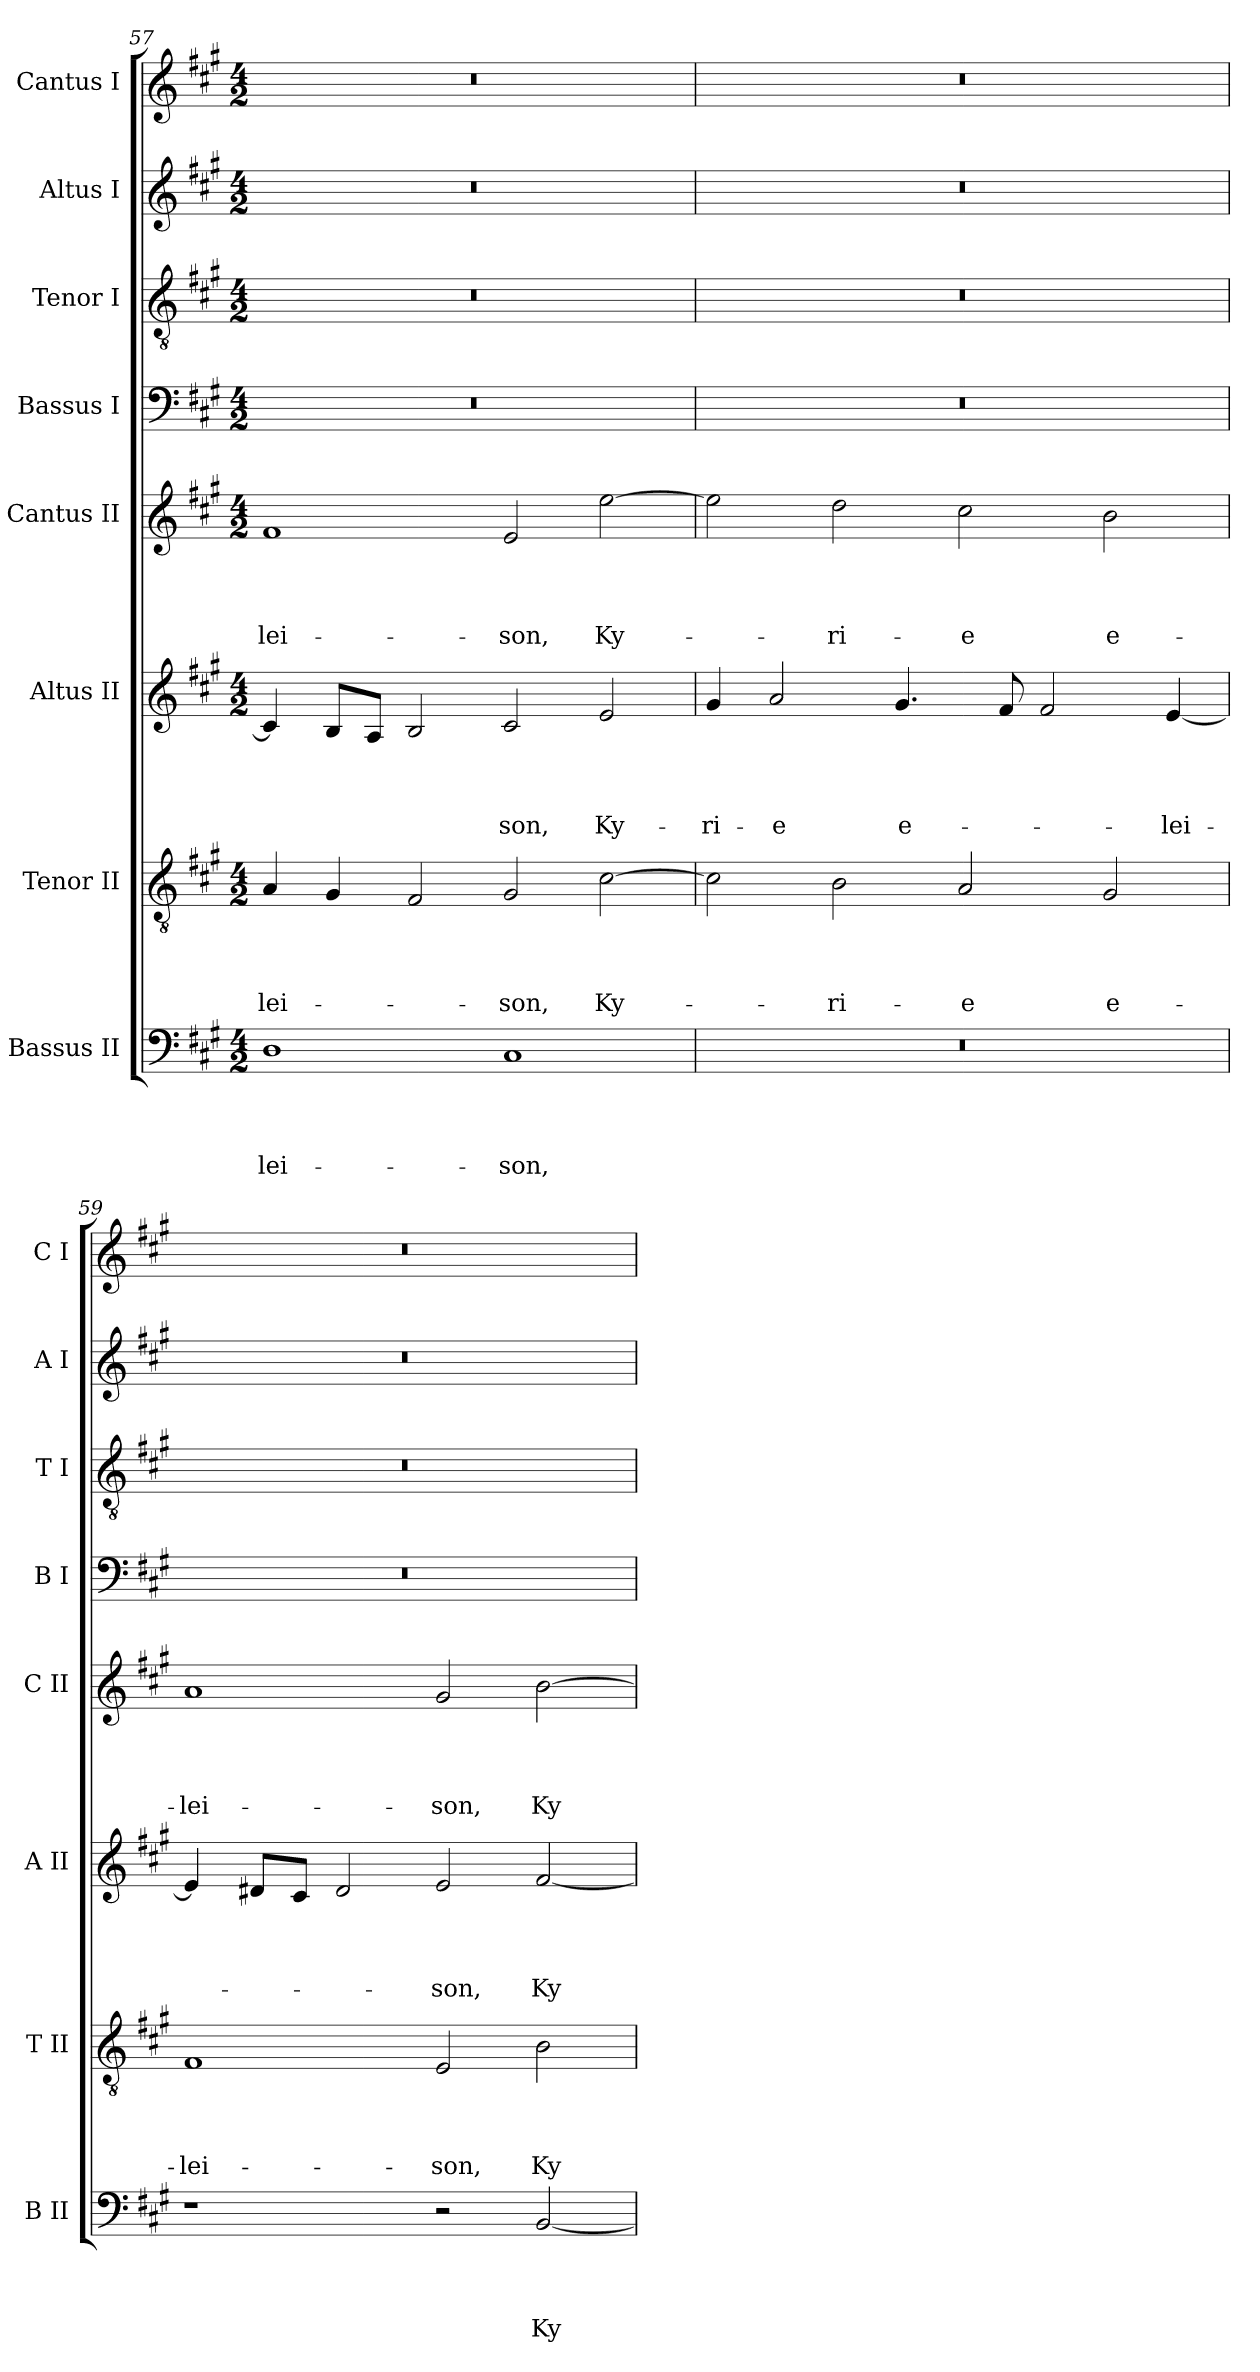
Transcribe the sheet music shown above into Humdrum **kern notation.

**kern	**text	**text	**text	**text	**kern	**text	**text	**text	**text	**kern	**text	**text	**text	**text	**kern	**text	**text	**text	**text	**kern	**kern	**kern	**kern
*part8	*part8	*part8	*part8	*part8	*part7	*part7	*part7	*part7	*part7	*part6	*part6	*part6	*part6	*part6	*part5	*part5	*part5	*part5	*part5	*part4	*part3	*part2	*part1
*staff8	*staff8	*staff8	*staff8	*staff8	*staff7	*staff7	*staff7	*staff7	*staff7	*staff6	*staff6	*staff6	*staff6	*staff6	*staff5	*staff5	*staff5	*staff5	*staff5	*staff4	*staff3	*staff2	*staff1
*I"Bassus II	*	*	*	*	*I"Tenor II	*	*	*	*	*I"Altus II	*	*	*	*	*I"Cantus II	*	*	*	*	*I"Bassus I	*I"Tenor I	*I"Altus I	*I"Cantus I
*I'B II	*	*	*	*	*I'T II	*	*	*	*	*I'A II	*	*	*	*	*I'C II	*	*	*	*	*I'B I	*I'T I	*I'A I	*I'C I
*clefF4	*	*	*	*	*clefGv2	*	*	*	*	*clefG2	*	*	*	*	*clefG2	*	*	*	*	*clefF4	*clefGv2	*clefG2	*clefG2
*k[f#c#g#]	*	*	*	*	*k[f#c#g#]	*	*	*	*	*k[f#c#g#]	*	*	*	*	*k[f#c#g#]	*	*	*	*	*k[f#c#g#]	*k[f#c#g#]	*k[f#c#g#]	*k[f#c#g#]
*A:	*	*	*	*	*A:	*	*	*	*	*A:	*	*	*	*	*A:	*	*	*	*	*A:	*A:	*A:	*A:
*M4/2	*	*	*	*	*M4/2	*	*	*	*	*M4/2	*	*	*	*	*M4/2	*	*	*	*	*M4/2	*M4/2	*M4/2	*M4/2
=57	=57	=57	=57	=57	=57	=57	=57	=57	=57	=57	=57	=57	=57	=57	=57	=57	=57	=57	=57	=57	=57	=57	=57
1D	.	.	.	-lei-	4A/	.	.	.	-lei-	4c#/]	.	.	.	.	1f#	.	.	.	-lei-	0r	0r	0r	0r
.	.	.	.	.	4G#/	.	.	.	.	8B/L	.	.	.	.	.	.	.	.	.	.	.	.	.
.	.	.	.	.	.	.	.	.	.	8A/J	.	.	.	.	.	.	.	.	.	.	.	.	.
.	.	.	.	.	2F#/	.	.	.	.	2B/	.	.	.	.	.	.	.	.	.	.	.	.	.
1C#	.	.	.	-son,	2G#/	.	.	.	-son,	2c#/	.	.	.	-son,	2e/	.	.	.	-son,	.	.	.	.
.	.	.	.	.	[2c#\	.	.	.	Ky-	2e/	.	.	.	Ky-	[2ee\	.	.	.	Ky-	.	.	.	.
!!LO:LB:g=z
=58	=58	=58	=58	=58	=58	=58	=58	=58	=58	=58	=58	=58	=58	=58	=58	=58	=58	=58	=58	=58	=58	=58	=58
0r	.	.	.	.	2c#\]	.	.	.	.	4g#/	.	.	.	-ri-	2ee\]	.	.	.	.	0r	0r	0r	0r
.	.	.	.	.	.	.	.	.	.	2a/	.	.	.	-e	.	.	.	.	.	.	.	.	.
.	.	.	.	.	2B\	.	.	.	-ri-	.	.	.	.	.	2dd\	.	.	.	-ri-	.	.	.	.
.	.	.	.	.	.	.	.	.	.	4.g#/	.	.	.	e-	.	.	.	.	.	.	.	.	.
.	.	.	.	.	2A/	.	.	.	-e	.	.	.	.	.	2cc#\	.	.	.	-e	.	.	.	.
.	.	.	.	.	.	.	.	.	.	8f#/	.	.	.	.	.	.	.	.	.	.	.	.	.
.	.	.	.	.	.	.	.	.	.	2f#/	.	.	.	.	.	.	.	.	.	.	.	.	.
.	.	.	.	.	2G#/	.	.	.	e-	.	.	.	.	.	2b\	.	.	.	e-	.	.	.	.
.	.	.	.	.	.	.	.	.	.	[4e/	.	.	.	-lei-	.	.	.	.	.	.	.	.	.
=59	=59	=59	=59	=59	=59	=59	=59	=59	=59	=59	=59	=59	=59	=59	=59	=59	=59	=59	=59	=59	=59	=59	=59
1r	.	.	.	.	1F#	.	.	.	-lei-	4e/]	.	.	.	.	1a	.	.	.	-lei-	0r	0r	0r	0r
.	.	.	.	.	.	.	.	.	.	8d#X/L	.	.	.	.	.	.	.	.	.	.	.	.	.
.	.	.	.	.	.	.	.	.	.	8c#/J	.	.	.	.	.	.	.	.	.	.	.	.	.
.	.	.	.	.	.	.	.	.	.	2d#/	.	.	.	.	.	.	.	.	.	.	.	.	.
2r	.	.	.	.	2E/	.	.	.	-son,	2e/	.	.	.	-son,	2g#/	.	.	.	-son,	.	.	.	.
[2BB/	.	.	.	Ky-	2B\	.	.	.	Ky-	[2f#/	.	.	.	Ky-	[2b\	.	.	.	Ky-	.	.	.	.
=	=	=	=	=	=	=	=	=	=	=	=	=	=	=	=	=	=	=	=	=	=	=	=
*-	*-	*-	*-	*-	*-	*-	*-	*-	*-	*-	*-	*-	*-	*-	*-	*-	*-	*-	*-	*-	*-	*-	*-
